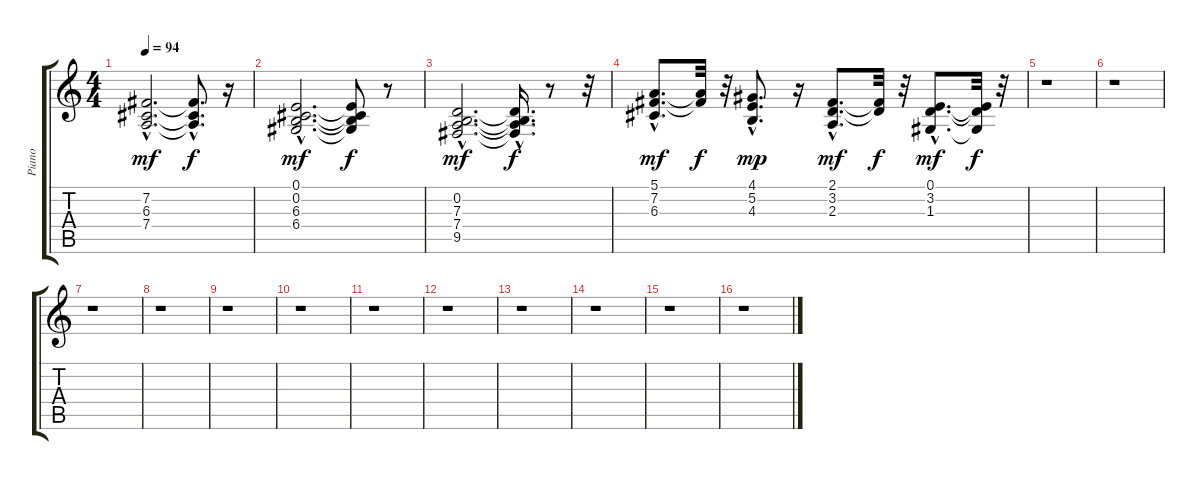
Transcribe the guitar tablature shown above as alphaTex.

\track ("Piano" "Piano") {instrument acousticgrandpiano}
\staff {score tabs}
\tuning (E4 B3 G3 D3 A2 E2) {hide}
\ts (4 4)
\tempo 94
\clef g2
\ks c
(7.2{hac} 6.3{hac} 7.4{hac}).2{d dy mf} (7.2{hac t} 6.3{hac t} 7.4{t}).8{d dy f} r.16 |
(0.1{hac} 0.2{hac} 6.3{hac} 6.4{hac}).2{d dy mf} (0.1{t} 0.2{t} 6.3{t} 6.4{t}).8{dy f} r.8 |
(0.2{hac} 7.3{hac} 7.4{hac} 9.5{hac}).2{d dy mf} (0.2{hac t} 7.3{hac t} 7.4{t} 9.5{t}).16{d dy f} r.8 r.32 |
(5.1{hac} 7.2{hac} 6.3{hac}).8{d dy mf} (5.1{t} 7.2{t}).32{dy f} r.32 (4.1{hac} 5.2{hac} 4.3{hac}).8{d dy mp} r.16 (2.1{hac} 3.2{hac} 2.3{hac}).8{d dy mf} (2.1{t} 3.2{t}).32{dy f} r.32 (0.1{hac} 3.2{hac} 1.3{hac}).8{d dy mf} (0.1{t} 3.2{t} 1.3{t}).32{dy f} r.32 |
r.1 |
r.1 |
r.1 |
r.1 |
r.1 |
r.1 |
r.1 |
r.1 |
r.1 |
r.1 |
r.1 |
r.1
